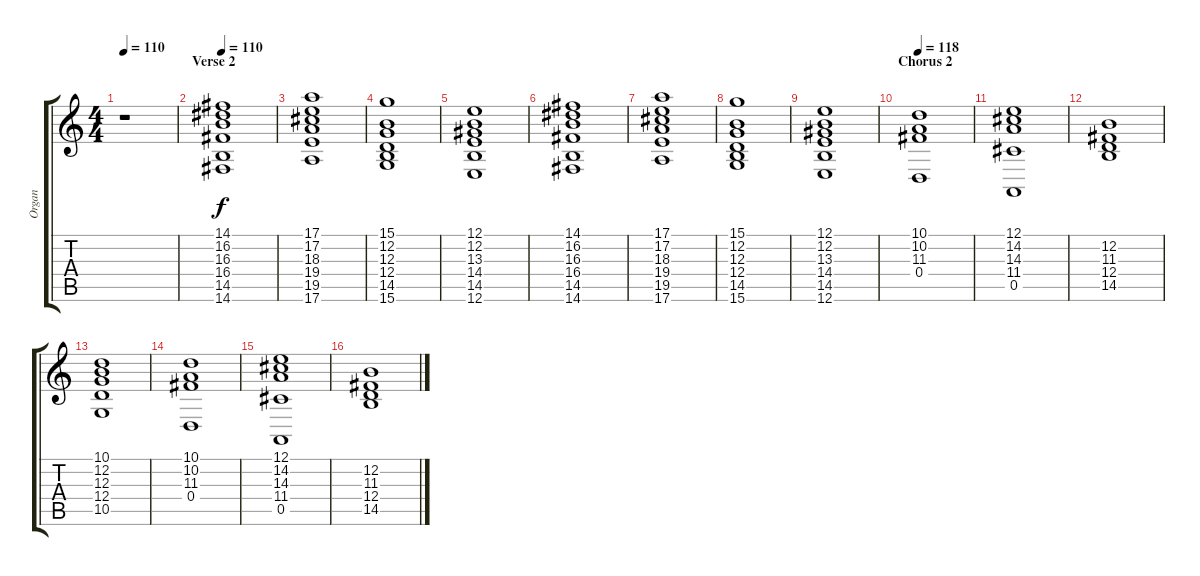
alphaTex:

\track ("Organ" "Organ") {instrument drawbarorgan}
\staff {score tabs}
\tuning (E4 B3 G3 D3 A2 E2) {hide}
\ts (4 4)
\tempo 110
\clef g2
\ks c
r.1{dy f} |
\section ("" "Verse 2")
\tempo 110
(14.1 16.2 16.3 16.4 14.5 14.6).1 |
(17.1 17.2 18.3 19.4 19.5 17.6).1 |
(15.1 12.2 12.3 12.4 14.5 15.6).1 |
(12.1 12.2 13.3 14.4 14.5 12.6).1 |
(14.1 16.2 16.3 16.4 14.5 14.6).1 |
(17.1 17.2 18.3 19.4 19.5 17.6).1 |
(15.1 12.2 12.3 12.4 14.5 15.6).1 |
(12.1 12.2 13.3 14.4 14.5 12.6).1 |
\section ("" "Chorus 2")
\tempo 118
(10.1 10.2 11.3 0.4).1 |
(12.1 14.2 14.3 11.4 0.5).1 |
(12.2 11.3 12.4 14.5).1 |
(10.1 12.2 12.3 12.4 10.5).1 |
(10.1 10.2 11.3 0.4).1 |
(12.1 14.2 14.3 11.4 0.5).1 |
(12.2 11.3 12.4 14.5).1
